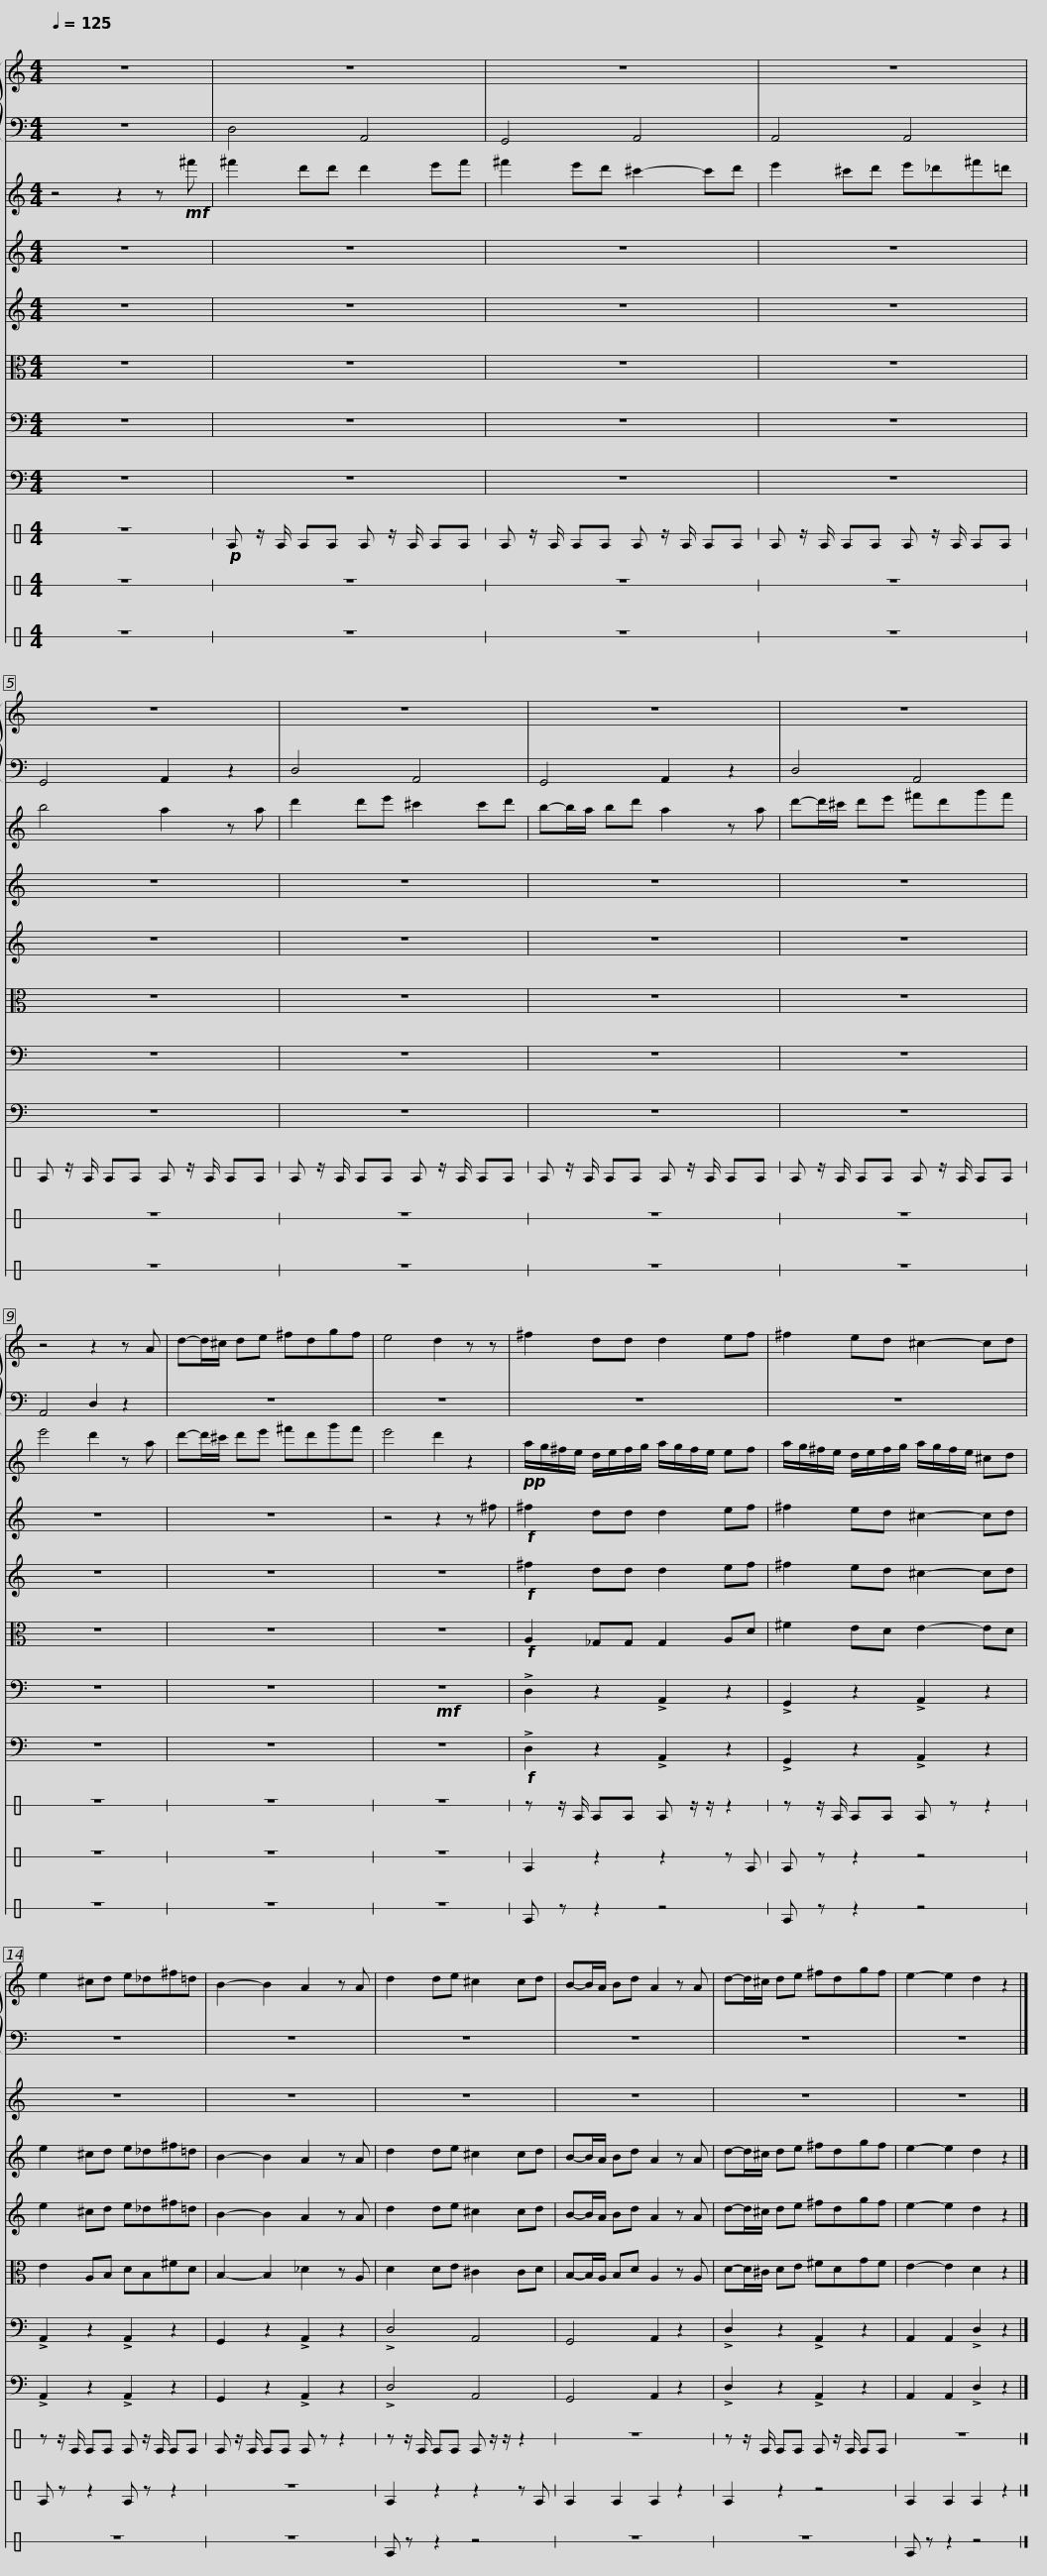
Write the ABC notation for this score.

X:1
%%score { 1 | 2 } 3 4 5 6 7 8 9 10 11
L:1/8
Q:1/4=125
M:4/4
I:linebreak $
K:C
V:1 treble
V:2 bass
V:3 treble
V:4 treble
V:5 treble
V:6 alto
V:7 bass
V:8 bass transpose=-12
V:9 perc stafflines=1
K:none
V:10 perc stafflines=1
K:none
V:11 perc stafflines=1
K:none
V:1
 z8 | z8 | z8 |$ z8 | z8 | %5
 z8 |$ z8 | z8 | z4 z2 z A |$ d-d/^c/ de ^fdgf | %10
 e4 d2 z z | ^f2 dd d2 ef |$ ^f2 ed ^c2- cd | e2 ^cd e_d^f=d | B2- B2 A2 z A |$ %15
 d2 de ^c2 cd | B-B/A/ Bd A2 z A | d-d/^c/ de ^fdgf | e2- e2 d2 z2 |] %19
V:2
 z8 | D,4 A,,4 | G,,4 A,,4 |$ A,,4 A,,4 | G,,4 A,,2 z2 | %5
 D,4 A,,4 |$ G,,4 A,,2 z2 | D,4 A,,4 | A,,4 D,2 z2 |$ z8 | %10
 z8 | z8 |$ z8 | z8 | z8 |$ %15
 z8 | z8 | z8 | z8 |] %19
V:3
 z4 z2 z!mf! ^f' | ^f'2 d'd' d'2 e'f' | ^f'2 e'd' ^c'2- c'd' |$ e'2 ^c'd' e'_d'^f'=d' | b4 a2 z a | %5
 d'2 d'e' ^c'2 c'd' |$ b-b/a/ bd' a2 z a | d'-d'/^c'/ d'e' ^f'd'g'f' | e'4 d'2 z a |$ d'-d'/^c'/ d'e' ^f'd'g'f' | %10
 e'4 d'2 z2 |!pp! a/g/^f/e/ d/e/f/g/ a/g/f/e/ ef |$ a/g/^f/e/ d/e/f/g/ a/g/f/e/ ^cd | z8 | z8 |$ %15
 z8 | z8 | z8 | z8 |] %19
V:4
 z8 | z8 | z8 |$ z8 | z8 | %5
 z8 |$ z8 | z8 | z8 |$ z8 | %10
 z4 z2 z ^f |!f! ^f2 dd d2 ef |$ ^f2 ed ^c2- cd | e2 ^cd e_d^f=d | B2- B2 A2 z A |$ %15
 d2 de ^c2 cd | B-B/A/ Bd A2 z A | d-d/^c/ de ^fdgf | e2- e2 d2 z2 |] %19
V:5
 z8 | z8 | z8 |$ z8 | z8 | %5
 z8 |$ z8 | z8 | z8 |$ z8 | %10
 z8 |!f! ^f2 dd d2 ef |$ ^f2 ed ^c2- cd | e2 ^cd e_d^f=d | B2- B2 A2 z A |$ %15
 d2 de ^c2 cd | B-B/A/ Bd A2 z A | d-d/^c/ de ^fdgf | e2- e2 d2 z2 |] %19
V:6
 z8 | z8 | z8 |$ z8 | z8 | %5
 z8 |$ z8 | z8 | z8 |$ z8 | %10
 z8 |!f! A,2 _G,G, G,2 A,D |$ ^F2 ED E2- ED | E2 A,B, DB,^FD | B,2- B,2 _D2 z A, |$ %15
 D2 DE ^C2 CD | B,-B,/A,/ B,D A,2 z A, | D-D/^C/ DE ^FDGF | E2- E2 D2 z2 |] %19
V:7
 z8 | z8 | z8 |$ z8 | z8 | %5
 z8 |$ z8 | z8 | z8 |$ z8 | %10
!mf! z8 | !>!D,2 z2 !>!A,,2 z2 |$ !>!G,,2 z2 !>!A,,2 z2 | !>!A,,2 z2 !>!A,,2 z2 | G,,2 z2 !>!A,,2 z2 |$ %15
 !>!D,4 A,,4 | G,,4 A,,2 z2 | !>!D,2 z2 !>!A,,2 z2 | A,,2 A,,2 !>!D,2 z2 |] %19
V:8
 z8 | z8 | z8 |$ z8 | z8 | %5
 z8 |$ z8 | z8 | z8 |$ z8 | %10
 z8 |!f! !>!D,2 z2 !>!A,,2 z2 |$ !>!G,,2 z2 !>!A,,2 z2 | !>!A,,2 z2 !>!A,,2 z2 | G,,2 z2 !>!A,,2 z2 |$ %15
 !>!D,4 A,,4 | G,,4 A,,2 z2 | !>!D,2 z2 !>!A,,2 z2 | A,,2 A,,2 !>!D,2 z2 |] %19
V:9
 z8 |!p! E z/ E/ EE E z/ E/ EE | E z/ E/ EE E z/ E/ EE |$ E z/ E/ EE E z/ E/ EE | E z/ E/ EE E z/ E/ EE | %5
 E z/ E/ EE E z/ E/ EE |$ E z/ E/ EE E z/ E/ EE | E z/ E/ EE E z/ E/ EE | z8 |$ z8 | %10
 z8 | z z/ E/ EE E z/ z/ z2 |$ z z/ E/ EE E z z2 | z z/ E/ EE E z/ E/ EE | E z/ E/ EE E z z2 |$ %15
 z z/ E/ EE E z/ z/ z2 | z8 | z z/ E/ EE E z/ E/ EE | z8 |] %19
V:10
 z8 | z8 | z8 |$ z8 | z8 | %5
 z8 |$ z8 | z8 | z8 |$ z8 | %10
 z8 | E2 z2 z2 z E |$ E z z2 z4 | E z z2 E z z2 | z8 |$ %15
 E2 z2 z2 z E | E2 E2 E2 z2 | E2 z2 z4 | E2 E2 E2 z2 |] %19
V:11
 z8 | z8 | z8 |$ z8 | z8 | %5
 z8 |$ z8 | z8 | z8 |$ z8 | %10
 z8 | E z z2 z4 |$ E z z2 z4 | z8 | z8 |$ %15
 E z z2 z4 | z8 | z8 | E z z2 z4 |] %19
